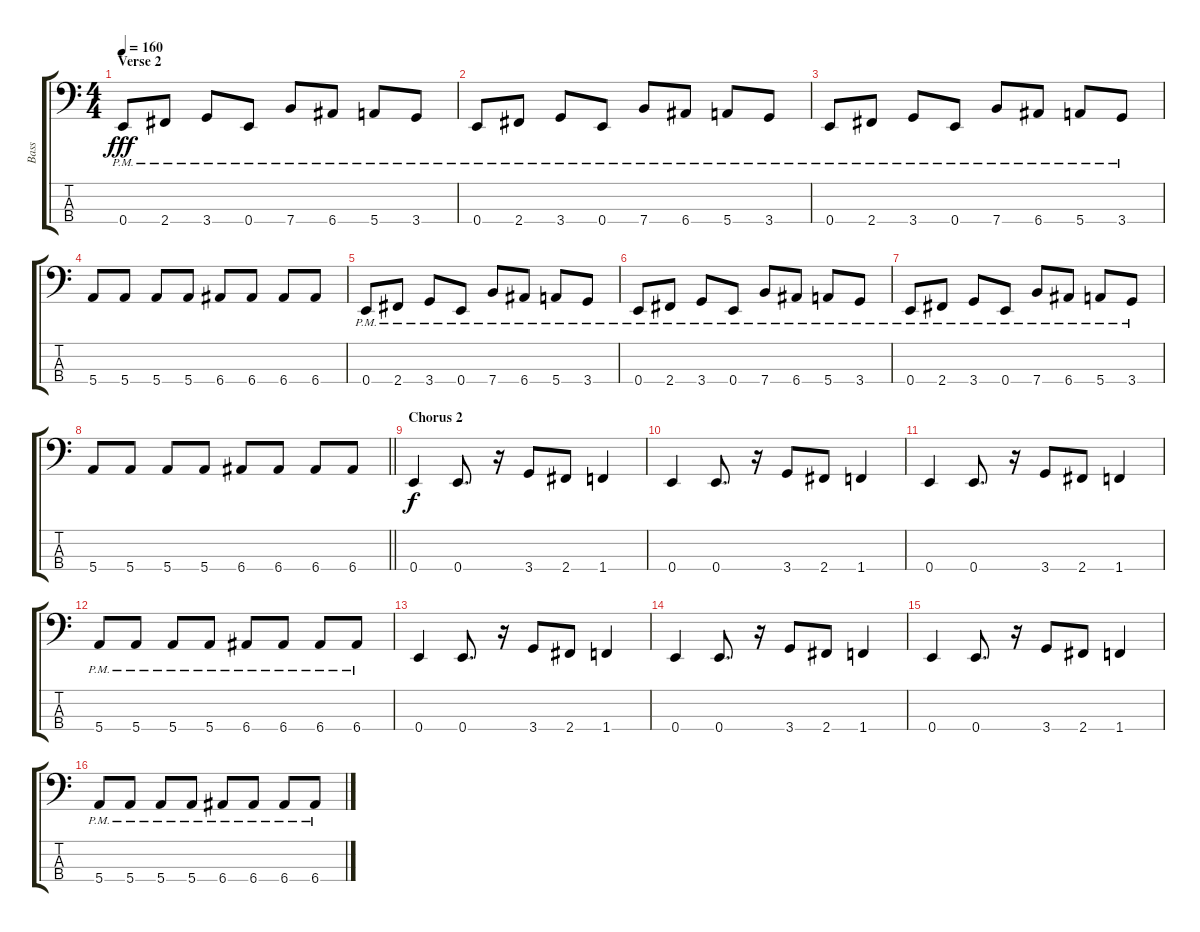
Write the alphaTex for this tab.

\track ("Bass" "Bass") {instrument electricbasspick}
\staff {score tabs}
\tuning (G2 D2 A1 E1) {hide}
\ts (4 4)
\section ("" "Verse 2")
\tempo 160
\clef f4
\ks c
0.4{pm}.8{dy fff} 2.4{pm}.8 3.4{pm}.8 0.4{pm}.8 7.4{pm}.8 6.4{pm}.8 5.4{pm}.8 3.4{pm}.8 |
0.4{pm}.8 2.4{pm}.8 3.4{pm}.8 0.4{pm}.8 7.4{pm}.8 6.4{pm}.8 5.4{pm}.8 3.4{pm}.8 |
0.4{pm}.8 2.4{pm}.8 3.4{pm}.8 0.4{pm}.8 7.4{pm}.8 6.4{pm}.8 5.4{pm}.8 3.4{pm}.8 |
5.4.8 5.4.8 5.4.8 5.4.8 6.4.8 6.4.8 6.4.8 6.4.8 |
0.4{pm}.8 2.4{pm}.8 3.4{pm}.8 0.4{pm}.8 7.4{pm}.8 6.4{pm}.8 5.4{pm}.8 3.4{pm}.8 |
0.4{pm}.8 2.4{pm}.8 3.4{pm}.8 0.4{pm}.8 7.4{pm}.8 6.4{pm}.8 5.4{pm}.8 3.4{pm}.8 |
0.4{pm}.8 2.4{pm}.8 3.4{pm}.8 0.4{pm}.8 7.4{pm}.8 6.4{pm}.8 5.4{pm}.8 3.4{pm}.8 |
\barLineRight lightlight
5.4.8 5.4.8 5.4.8 5.4.8 6.4.8 6.4.8 6.4.8 6.4.8 |
\section ("" "Chorus 2")
0.4.4{dy f} 0.4.8{d} r.16 3.4.8 2.4.8 1.4.4 |
0.4.4 0.4.8{d} r.16 3.4.8 2.4.8 1.4.4 |
0.4.4 0.4.8{d} r.16 3.4.8 2.4.8 1.4.4 |
5.4{pm}.8 5.4{pm}.8 5.4{pm}.8 5.4{pm}.8 6.4{pm}.8 6.4{pm}.8 6.4{pm}.8 6.4{pm}.8 |
0.4.4 0.4.8{d} r.16 3.4.8 2.4.8 1.4.4 |
0.4.4 0.4.8{d} r.16 3.4.8 2.4.8 1.4.4 |
0.4.4 0.4.8{d} r.16 3.4.8 2.4.8 1.4.4 |
5.4{pm}.8 5.4{pm}.8 5.4{pm}.8 5.4{pm}.8 6.4{pm}.8 6.4{pm}.8 6.4{pm}.8 6.4{pm}.8
